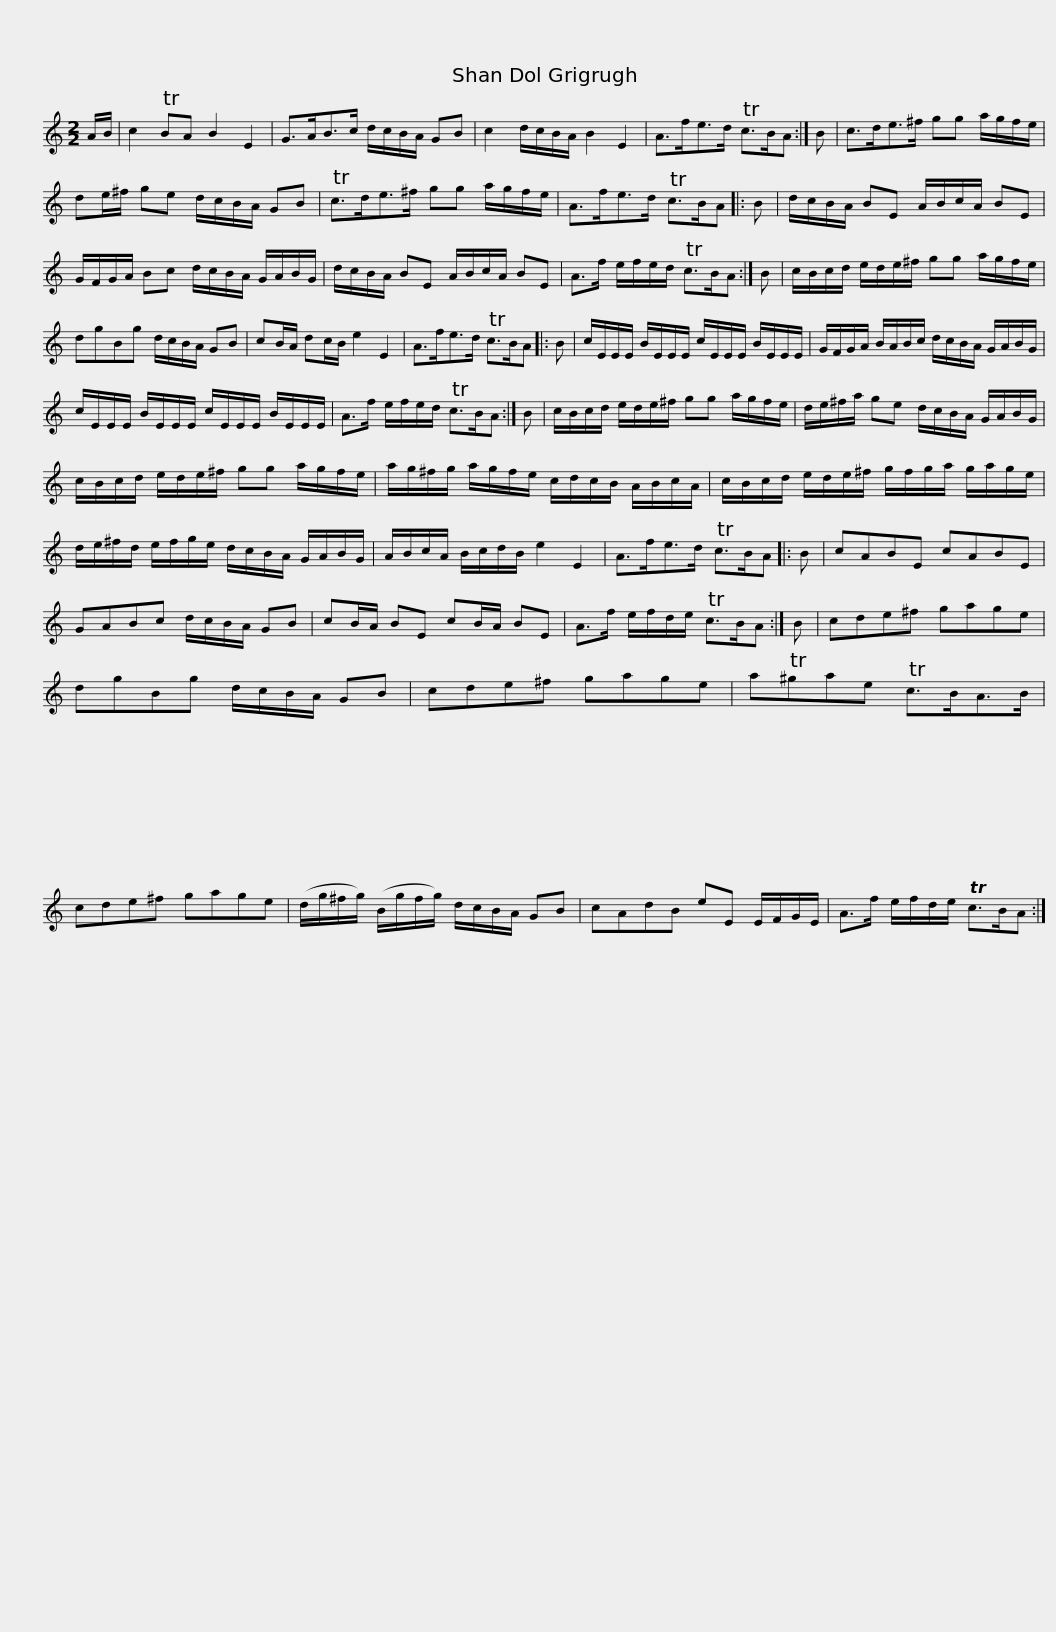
X:1
L:1/8
M:2/2
I:linebreak $
K:C
V:1 treble
V:1
 A/B/ | c2 TBA B2 E2 | G>AB>c d/c/B/A/ GB | c2 d/c/B/A/ B2 E2 | A>fe>d Tc>BA :| %5
 B |$ c>de>^f gg a/g/f/e/ | de/^f/ ge d/c/B/A/ GB | Tc>de>^f gg a/g/f/e/ | A>fe>d Tc>BA |: %10
 B |$ d/c/B/A/ BE A/B/c/A/ BE | G/F/G/A/ Bc d/c/B/A/ G/A/B/G/ | d/c/B/A/ BE A/B/c/A/ BE | A>f e/f/e/d/ Tc>BA :|$ %15
 B | c/B/c/d/ e/d/e/^f/ gg a/g/f/e/ | dgBg d/c/B/A/ GB | cB/A/ dc/B/ e2 E2 | A>fe>d Tc>BA |: %20
 B |$ c/E/E/E/ B/E/E/E/ c/E/E/E/ B/E/E/E/ | G/F/G/A/ B/A/B/c/ d/c/B/A/ G/A/B/G/ | c/E/E/E/ B/E/E/E/ c/E/E/E/ B/E/E/E/ |$ A>f e/f/e/d/ Tc>BA :| %25
 B | c/B/c/d/ e/d/e/^f/ gg a/g/f/e/ | d/e/^f/a/ ge d/c/B/A/ G/A/B/G/ |$ c/B/c/d/ e/d/e/^f/ gg a/g/f/e/ | a/g/^f/g/ a/g/f/e/ c/d/c/B/ A/B/c/A/ | %30
 c/B/c/d/ e/d/e/^f/ g/f/g/a/ g/a/g/e/ |$ d/e/^f/d/ e/f/g/e/ d/c/B/A/ G/A/B/G/ | A/B/c/A/ B/c/d/B/ e2 E2 | A>fe>d Tc>BA |: B | %35
 cABE cABE |$ GABc d/c/B/A/ GB | cB/A/ BE cB/A/ BE | A>f e/f/d/e/ Tc>BA :| B | %40
 cde^f gage |$ dgBg d/c/B/A/ GB | cde^f gage | aT^gae Tc>BA>B | cde^f gage |$ %45
 (d/g/^f/g/) (B/g/f/g/) d/c/B/A/ GB | cAdB eE E/F/G/E/ | A>f e/f/d/e/ Tc>BA :| %48
